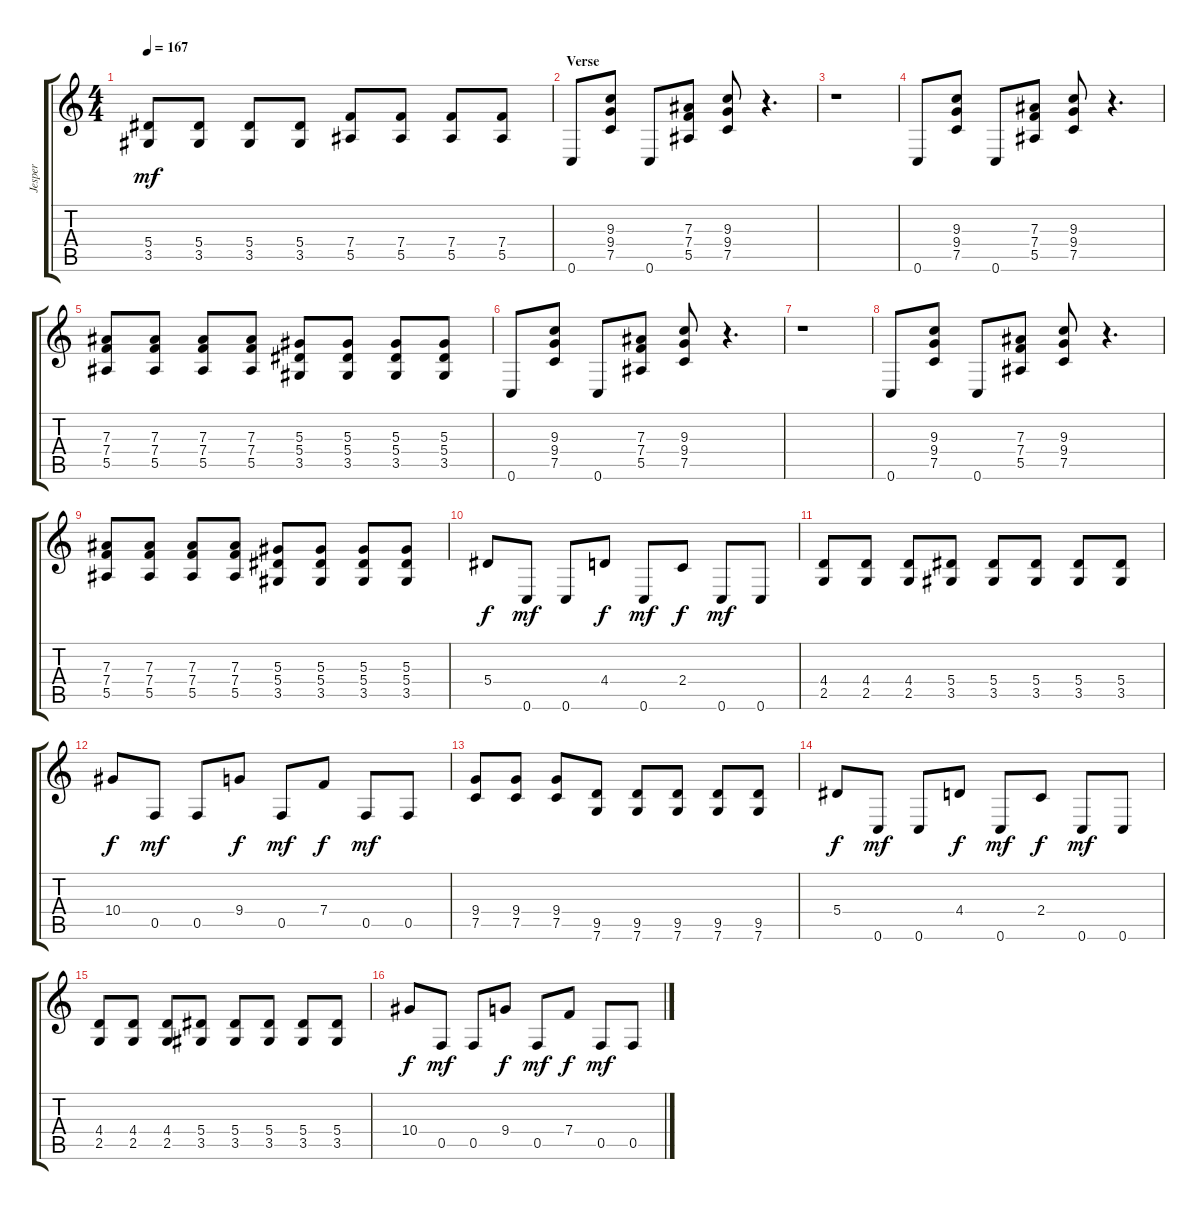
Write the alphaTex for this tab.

\track ("Jesper" "Jesper") {instrument distortionguitar}
\staff {score tabs}
\tuning (C4 G3 Eb3 Bb2 F2 C2) {hide}
\ts (4 4)
\tempo 167
\clef g2
\ks c
(5.4 3.5).8{dy mf} (5.4 3.5).8 (5.4 3.5).8 (5.4 3.5).8 (7.4 5.5).8 (7.4 5.5).8 (7.4 5.5).8 (7.4 5.5).8 |
\section ("" "Verse")
0.6.8 (9.3 9.4 7.5).8 0.6.8 (7.3 7.4 5.5).8 (9.3 9.4 7.5).8 r.4{d} |
r.1 |
0.6.8 (9.3 9.4 7.5).8 0.6.8 (7.3 7.4 5.5).8 (9.3 9.4 7.5).8 r.4{d} |
(7.3 7.4 5.5).8 (7.3 7.4 5.5).8 (7.3 7.4 5.5).8 (7.3 7.4 5.5).8 (5.3 5.4 3.5).8 (5.3 5.4 3.5).8 (5.3 5.4 3.5).8 (5.3 5.4 3.5).8 |
0.6.8 (9.3 9.4 7.5).8 0.6.8 (7.3 7.4 5.5).8 (9.3 9.4 7.5).8 r.4{d} |
r.1 |
0.6.8 (9.3 9.4 7.5).8 0.6.8 (7.3 7.4 5.5).8 (9.3 9.4 7.5).8 r.4{d} |
(7.3 7.4 5.5).8 (7.3 7.4 5.5).8 (7.3 7.4 5.5).8 (7.3 7.4 5.5).8 (5.3 5.4 3.5).8 (5.3 5.4 3.5).8 (5.3 5.4 3.5).8 (5.3 5.4 3.5).8 |
5.4.8{dy f} 0.6.8{dy mf} 0.6.8 4.4.8{dy f} 0.6.8{dy mf} 2.4.8{dy f} 0.6.8{dy mf} 0.6.8 |
(4.4 2.5).8 (4.4 2.5).8 (4.4 2.5).8 (5.4 3.5).8 (5.4 3.5).8 (5.4 3.5).8 (5.4 3.5).8 (5.4 3.5).8 |
10.4.8{dy f} 0.5.8{dy mf} 0.5.8 9.4.8{dy f} 0.5.8{dy mf} 7.4.8{dy f} 0.5.8{dy mf} 0.5.8 |
(9.4 7.5).8 (9.4 7.5).8 (9.4 7.5).8 (9.5 7.6).8 (9.5 7.6).8 (9.5 7.6).8 (9.5 7.6).8 (9.5 7.6).8 |
5.4.8{dy f} 0.6.8{dy mf} 0.6.8 4.4.8{dy f} 0.6.8{dy mf} 2.4.8{dy f} 0.6.8{dy mf} 0.6.8 |
(4.4 2.5).8 (4.4 2.5).8 (4.4 2.5).8 (5.4 3.5).8 (5.4 3.5).8 (5.4 3.5).8 (5.4 3.5).8 (5.4 3.5).8 |
10.4.8{dy f} 0.5.8{dy mf} 0.5.8 9.4.8{dy f} 0.5.8{dy mf} 7.4.8{dy f} 0.5.8{dy mf} 0.5.8
